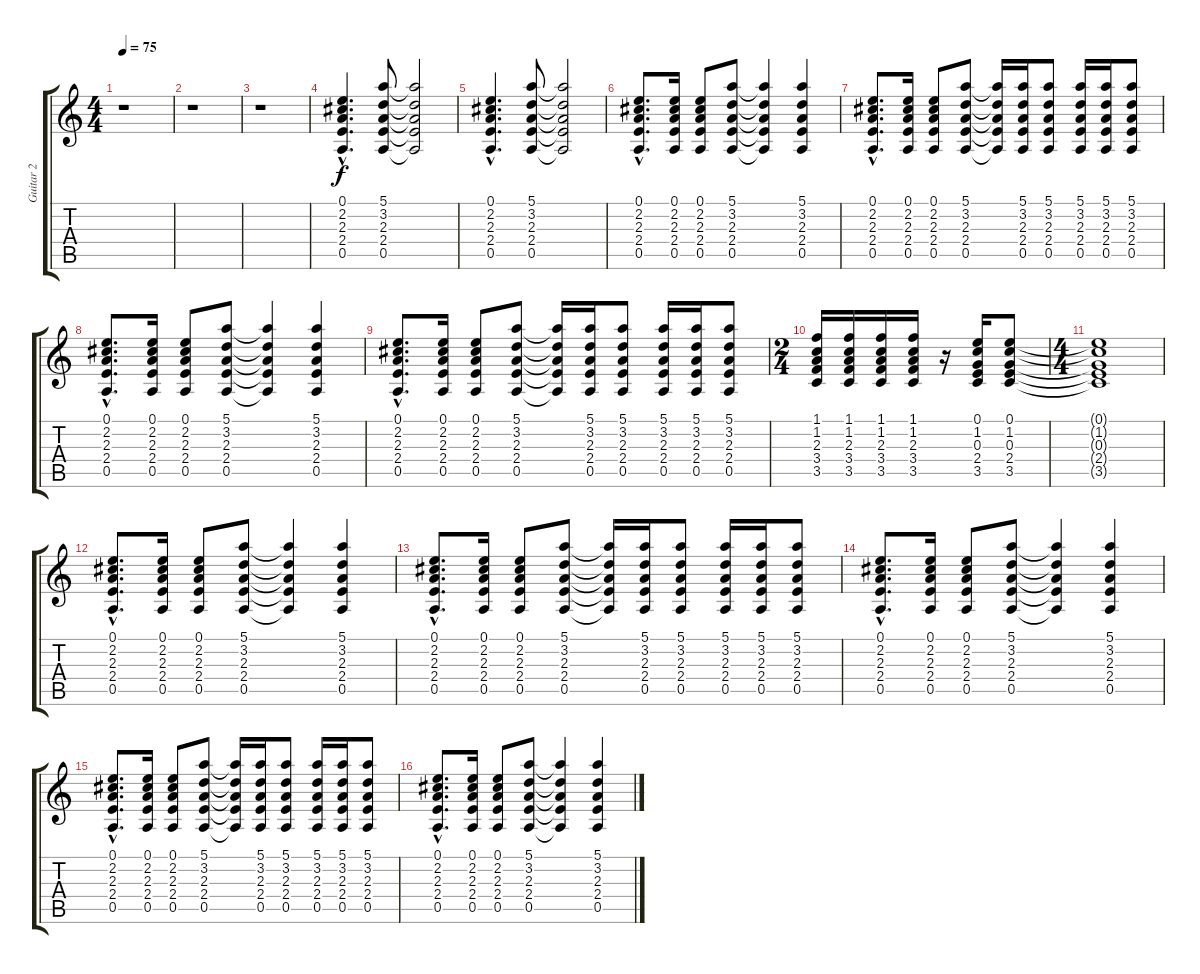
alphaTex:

\track ("Guitar 2" "Guitar 2") {instrument acousticguitarsteel}
\staff {score tabs}
\tuning (E4 B3 G3 D3 A2 E2) {hide}
\ts (4 4)
\tempo 75
\clef g2
\ks c
r.1{dy f instrument acousticguitarsteel} |
r.1 |
r.1 |
(0.1{hac} 2.2{hac} 2.3{hac} 2.4{hac} 0.5{hac}).4{d} (5.1 3.2 2.3 2.4 0.5).8 (5.1{t} 3.2{t} 2.3{t} 2.4{t} 0.5{t}).2 |
(0.1{hac} 2.2{hac} 2.3{hac} 2.4{hac} 0.5{hac}).4{d} (5.1 3.2 2.3 2.4 0.5).8 (5.1{t} 3.2{t} 2.3{t} 2.4{t} 0.5{t}).2 |
(0.1{hac} 2.2{hac} 2.3{hac} 2.4{hac} 0.5{hac}).8{d} (0.1 2.2 2.3 2.4 0.5).16 (0.1 2.2 2.3 2.4 0.5).8 (5.1 3.2 2.3 2.4 0.5).8 (5.1{t} 3.2{t} 2.3{t} 2.4{t} 0.5{t}).4 (5.1 3.2 2.3 2.4 0.5).4 |
(0.1{hac} 2.2{hac} 2.3{hac} 2.4{hac} 0.5{hac}).8{d} (0.1 2.2 2.3 2.4 0.5).16 (0.1 2.2 2.3 2.4 0.5).8 (5.1 3.2 2.3 2.4 0.5).8 (5.1{t} 3.2{t} 2.3{t} 2.4{t} 0.5{t}).16 (5.1 3.2 2.3 2.4 0.5).16 (5.1 3.2 2.3 2.4 0.5).8 (5.1 3.2 2.3 2.4 0.5).16 (5.1 3.2 2.3 2.4 0.5).16 (5.1 3.2 2.3 2.4 0.5).8 |
(0.1{hac} 2.2{hac} 2.3{hac} 2.4{hac} 0.5{hac}).8{d} (0.1 2.2 2.3 2.4 0.5).16 (0.1 2.2 2.3 2.4 0.5).8 (5.1 3.2 2.3 2.4 0.5).8 (5.1{t} 3.2{t} 2.3{t} 2.4{t} 0.5{t}).4 (5.1 3.2 2.3 2.4 0.5).4 |
(0.1{hac} 2.2{hac} 2.3{hac} 2.4{hac} 0.5{hac}).8{d} (0.1 2.2 2.3 2.4 0.5).16 (0.1 2.2 2.3 2.4 0.5).8 (5.1 3.2 2.3 2.4 0.5).8 (5.1{t} 3.2{t} 2.3{t} 2.4{t} 0.5{t}).16 (5.1 3.2 2.3 2.4 0.5).16 (5.1 3.2 2.3 2.4 0.5).8 (5.1 3.2 2.3 2.4 0.5).16 (5.1 3.2 2.3 2.4 0.5).16 (5.1 3.2 2.3 2.4 0.5).8 |
\ts (2 4)
(1.1 1.2 2.3 3.4 3.5).16 (1.1 1.2 2.3 3.4 3.5).16 (1.1 1.2 2.3 3.4 3.5).16 (1.1 1.2 2.3 3.4 3.5).16 r.16 (0.1 1.2 0.3 2.4 3.5).16 (0.1 1.2 0.3 2.4 3.5).8 |
\ts (4 4)
(0.1{t} 1.2{t} 0.3{t} 2.4{t} 3.5{t}).1 |
(0.1{hac} 2.2{hac} 2.3{hac} 2.4{hac} 0.5{hac}).8{d} (0.1 2.2 2.3 2.4 0.5).16 (0.1 2.2 2.3 2.4 0.5).8 (5.1 3.2 2.3 2.4 0.5).8 (5.1{t} 3.2{t} 2.3{t} 2.4{t} 0.5{t}).4 (5.1 3.2 2.3 2.4 0.5).4 |
(0.1{hac} 2.2{hac} 2.3{hac} 2.4{hac} 0.5{hac}).8{d} (0.1 2.2 2.3 2.4 0.5).16 (0.1 2.2 2.3 2.4 0.5).8 (5.1 3.2 2.3 2.4 0.5).8 (5.1{t} 3.2{t} 2.3{t} 2.4{t} 0.5{t}).16 (5.1 3.2 2.3 2.4 0.5).16 (5.1 3.2 2.3 2.4 0.5).8 (5.1 3.2 2.3 2.4 0.5).16 (5.1 3.2 2.3 2.4 0.5).16 (5.1 3.2 2.3 2.4 0.5).8 |
(0.1{hac} 2.2{hac} 2.3{hac} 2.4{hac} 0.5{hac}).8{d} (0.1 2.2 2.3 2.4 0.5).16 (0.1 2.2 2.3 2.4 0.5).8 (5.1 3.2 2.3 2.4 0.5).8 (5.1{t} 3.2{t} 2.3{t} 2.4{t} 0.5{t}).4 (5.1 3.2 2.3 2.4 0.5).4 |
(0.1{hac} 2.2{hac} 2.3{hac} 2.4{hac} 0.5{hac}).8{d} (0.1 2.2 2.3 2.4 0.5).16 (0.1 2.2 2.3 2.4 0.5).8 (5.1 3.2 2.3 2.4 0.5).8 (5.1{t} 3.2{t} 2.3{t} 2.4{t} 0.5{t}).16 (5.1 3.2 2.3 2.4 0.5).16 (5.1 3.2 2.3 2.4 0.5).8 (5.1 3.2 2.3 2.4 0.5).16 (5.1 3.2 2.3 2.4 0.5).16 (5.1 3.2 2.3 2.4 0.5).8 |
(0.1{hac} 2.2{hac} 2.3{hac} 2.4{hac} 0.5{hac}).8{d} (0.1 2.2 2.3 2.4 0.5).16 (0.1 2.2 2.3 2.4 0.5).8 (5.1 3.2 2.3 2.4 0.5).8 (5.1{t} 3.2{t} 2.3{t} 2.4{t} 0.5{t}).4 (5.1 3.2 2.3 2.4 0.5).4
